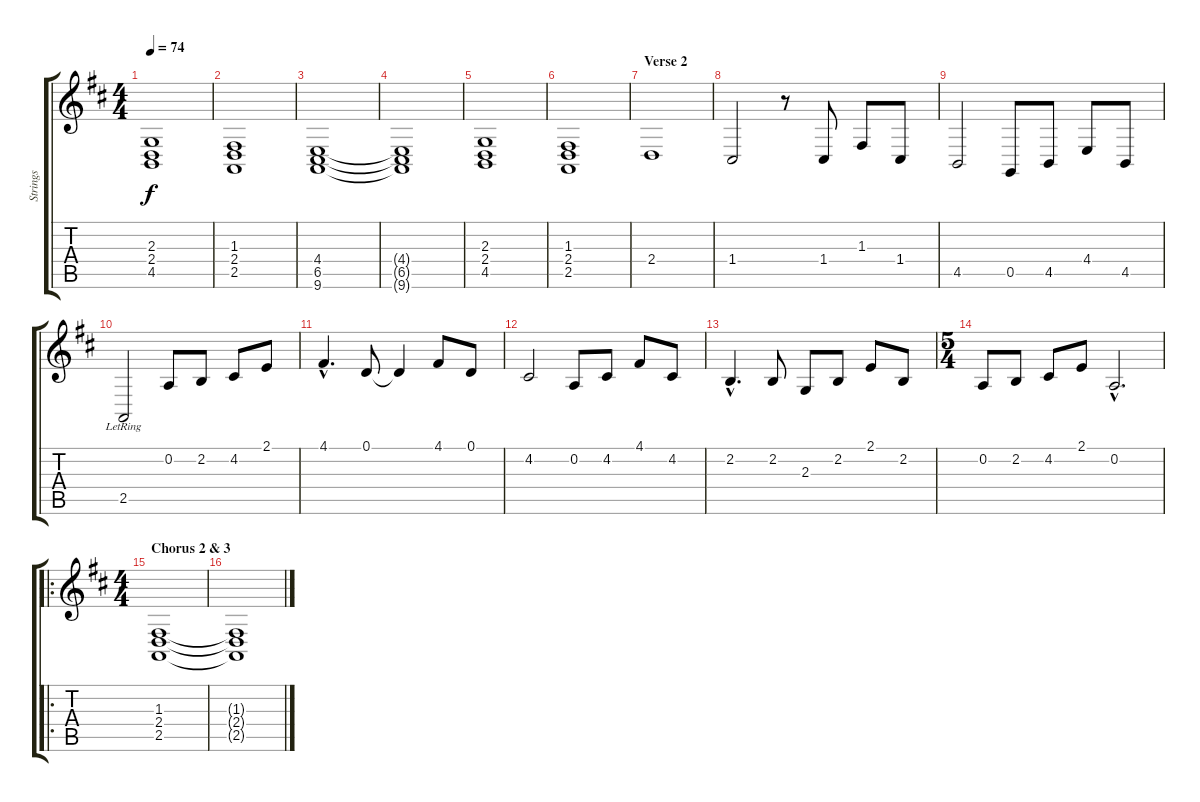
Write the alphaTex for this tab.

\track ("Strings" "Strings") {instrument stringensemble1}
\staff {score tabs}
\tuning (D4 A3 F3 C3 G2 C2) {hide}
\ts (4 4)
\tempo 74
\clef g2
\ks d
(2.3 2.4 4.5).1{dy f} |
(1.3 2.4 2.5).1 |
(4.4 6.5 9.6).1 |
(4.4{t} 6.5{t} 9.6{t}).1 |
(2.3 2.4 4.5).1 |
(1.3 2.4 2.5).1{volume 4} |
\section ("" "Verse 2")
2.4.1{volume 13} |
1.4.2 r.8 1.4.8 1.3.8 1.4.8 |
4.5.2 0.5.8 4.5.8 4.4.8 4.5.8 |
2.5{lr}.2 0.2.8 2.2.8 4.2.8 2.1.8 |
4.1{hac}.4{d} 0.1.8 0.1{t}.4 4.1.8 0.1.8 |
4.2.2 0.2.8 4.2.8 4.1.8 4.2.8 |
2.2{hac}.4{d} 2.2.8 2.3.8 2.2.8 2.1.8 2.2.8 |
\ts (5 4)
0.2.8 2.2.8 4.2.8 2.1.8 0.2{hac}.2{d} |
\ro
\ts (4 4)
\section ("" "Chorus 2 & 3")
(1.3 2.4 2.5).1 |
(1.3{t} 2.4{t} 2.5{t}).1
